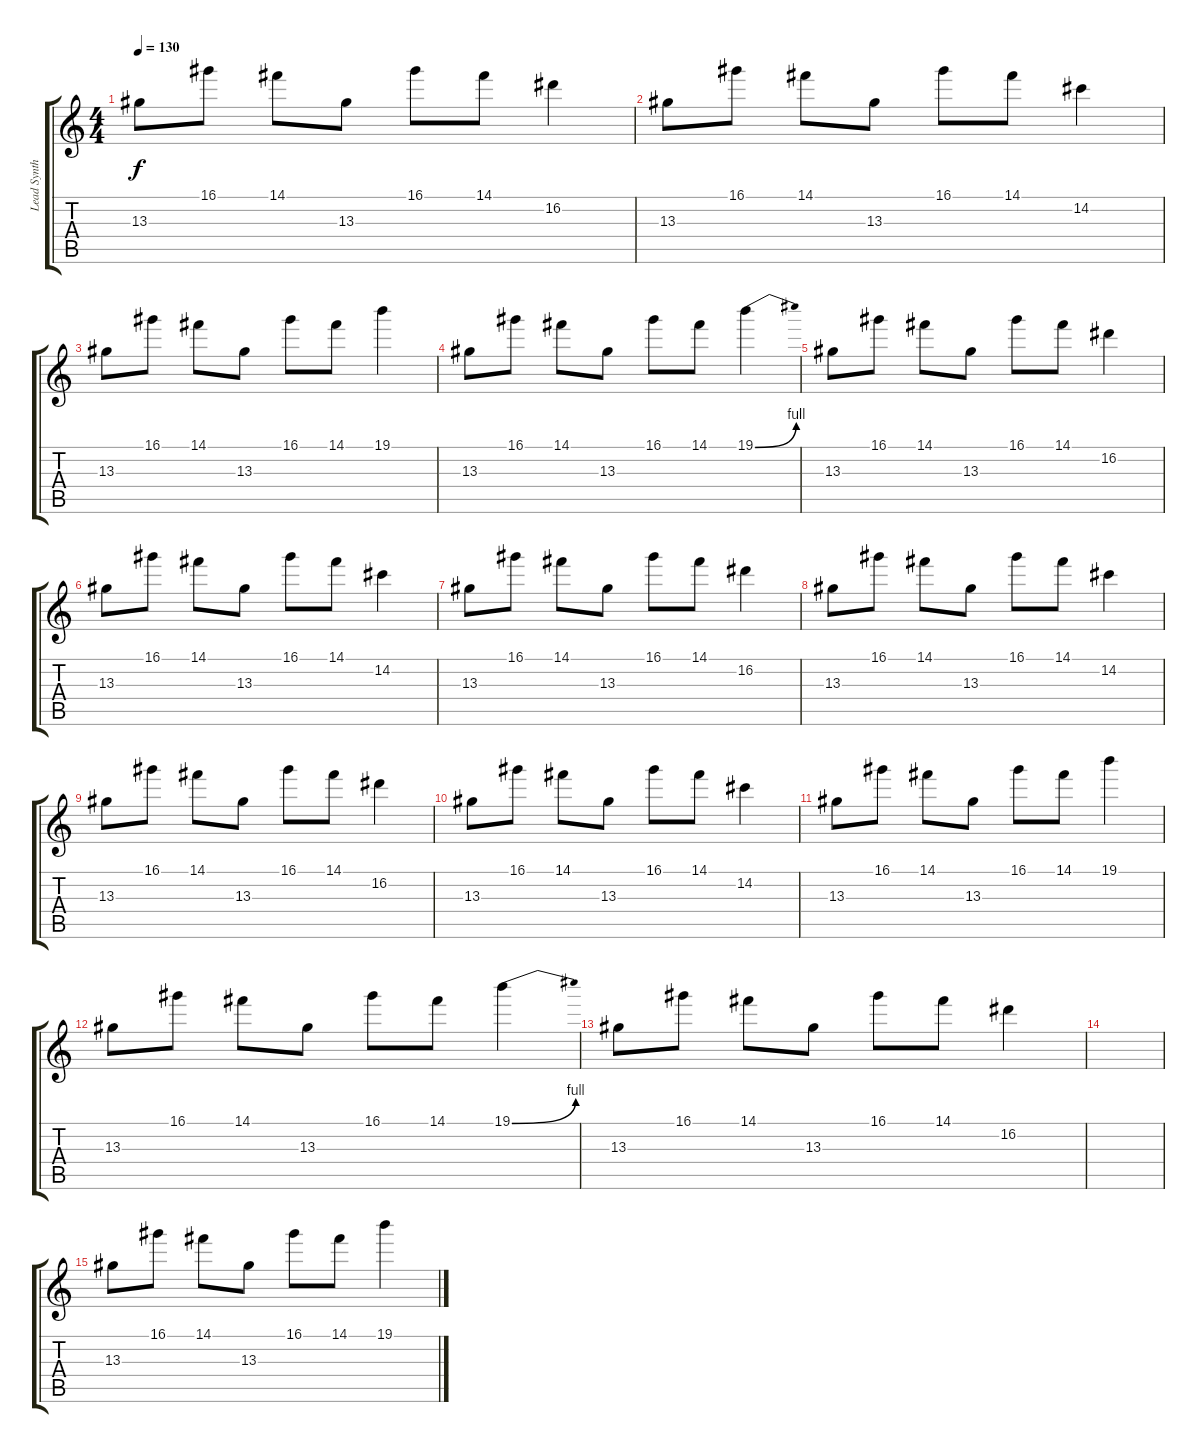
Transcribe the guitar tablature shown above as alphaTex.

\track ("Lead Synth Right Ch." "Lead Synth") {instrument overdrivenguitar}
\staff {score tabs}
\tuning (E4 B3 G3 D3 A2 E2) {hide}
\ts (4 4)
\tempo 130
\clef g2
\ks c
13.3.8{dy f} 16.1.8 14.1.8 13.3.8 16.1.8 14.1.8 16.2.4 |
13.3.8 16.1.8 14.1.8 13.3.8 16.1.8 14.1.8 14.2.4 |
13.3.8 16.1.8 14.1.8 13.3.8 16.1.8 14.1.8 19.1.4 |
13.3.8 16.1.8 14.1.8 13.3.8 16.1.8 14.1.8 19.1{be (bend 0 0 60 4)}.4 |
13.3.8 16.1.8 14.1.8 13.3.8 16.1.8 14.1.8 16.2.4 |
13.3.8 16.1.8 14.1.8 13.3.8 16.1.8 14.1.8 14.2.4 |
13.3.8 16.1.8 14.1.8 13.3.8 16.1.8 14.1.8 16.2.4 |
13.3.8 16.1.8 14.1.8 13.3.8 16.1.8 14.1.8 14.2.4 |
13.3.8 16.1.8 14.1.8 13.3.8 16.1.8 14.1.8 16.2.4 |
13.3.8 16.1.8 14.1.8 13.3.8 16.1.8 14.1.8 14.2.4 |
13.3.8 16.1.8 14.1.8 13.3.8 16.1.8 14.1.8 19.1.4 |
13.3.8 16.1.8 14.1.8 13.3.8 16.1.8 14.1.8 19.1{be (bend 0 0 60 4)}.4 |
13.3.8 16.1.8 14.1.8 13.3.8 16.1.8 14.1.8 16.2.4 |
|
13.3.8 16.1.8 14.1.8 13.3.8 16.1.8 14.1.8 19.1.4
